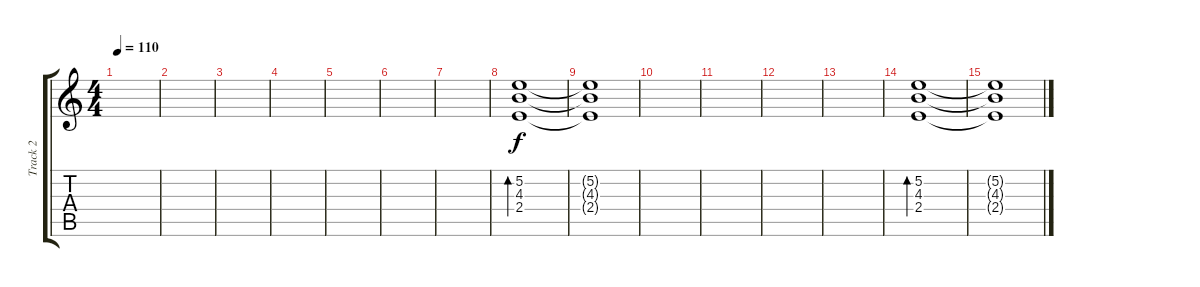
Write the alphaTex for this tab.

\track ("Track 2" "Track 2") {instrument acousticguitarsteel}
\staff {score tabs}
\tuning (E4 B3 G3 D3 A2 E2) {hide}
\ts (4 4)
\tempo 110
\clef g2
\ks c
|
|
|
|
|
|
|
(5.2 4.3 2.4).1{bd 240} |
(5.2{t} 4.3{t} 2.4{t}).1 |
|
|
|
|
(5.2 4.3 2.4).1{bd 240 volume 8} |
(5.2{t} 4.3{t} 2.4{t}).1
